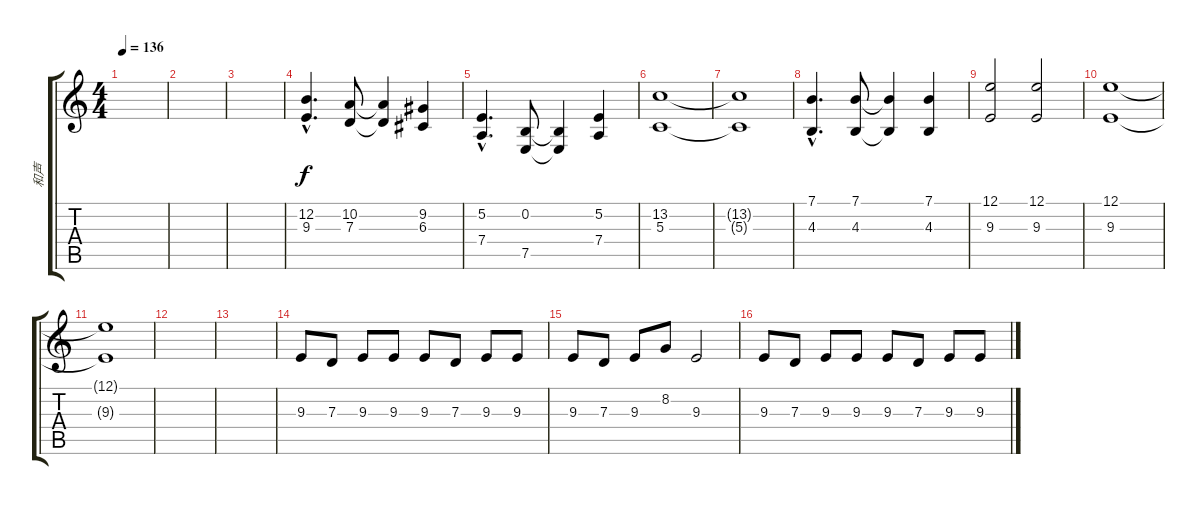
\track ("和声" "和声") {instrument lead6voice}
\staff {score tabs}
\tuning (E4 B3 G3 D3 A2 E2) {hide}
\ts (4 4)
\tempo 136
\clef g2
\ks c
|
|
|
(12.2{hac} 9.3{hac}).4{d} (10.2 7.3).8 (10.2{t} 7.3{t}).4 (9.2 6.3).4 |
(5.2{hac} 7.4{hac}).4{d} (0.2 7.5).8 (0.2{t} 7.5{t}).4 (5.2 7.4).4 |
(13.2 5.3).1 |
(13.2{t} 5.3{t}).1 |
(7.1{hac} 4.3{hac}).4{d} (7.1 4.3).8 (7.1{t} 4.3{t}).4 (7.1 4.3).4 |
(12.1 9.3).2 (12.1 9.3).2 |
(12.1 9.3).1 |
(12.1{t} 9.3{t}).1 |
|
|
9.3.8 7.3.8 9.3.8 9.3.8 9.3.8 7.3.8 9.3.8 9.3.8 |
9.3.8 7.3.8 9.3.8 8.2.8 9.3.2 |
9.3.8 7.3.8 9.3.8 9.3.8 9.3.8 7.3.8 9.3.8 9.3.8
